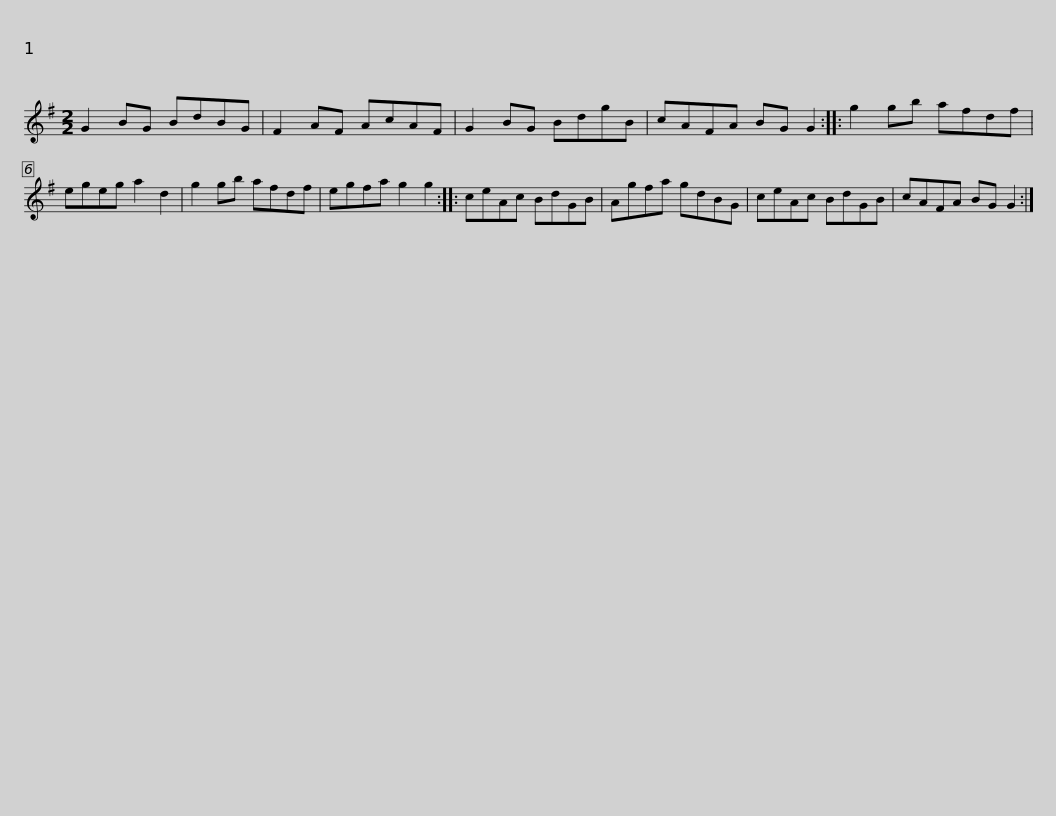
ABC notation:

X:1
L:1/8
M:2/2
I:linebreak $
K:G
V:1 treble
V:1
 G2 BG BdBG | F2 AF AcAF | G2 BG BdgB | cAFA BG G2 :: g2 gb afdf | %5
 egeg a2 d2 |$ g2 gb afdf | egfa g2 g2 :: ceAc BdGB | Agfa gdBG | %10
 ceAc BdGB |$ cAFA BG G2 :| %12
